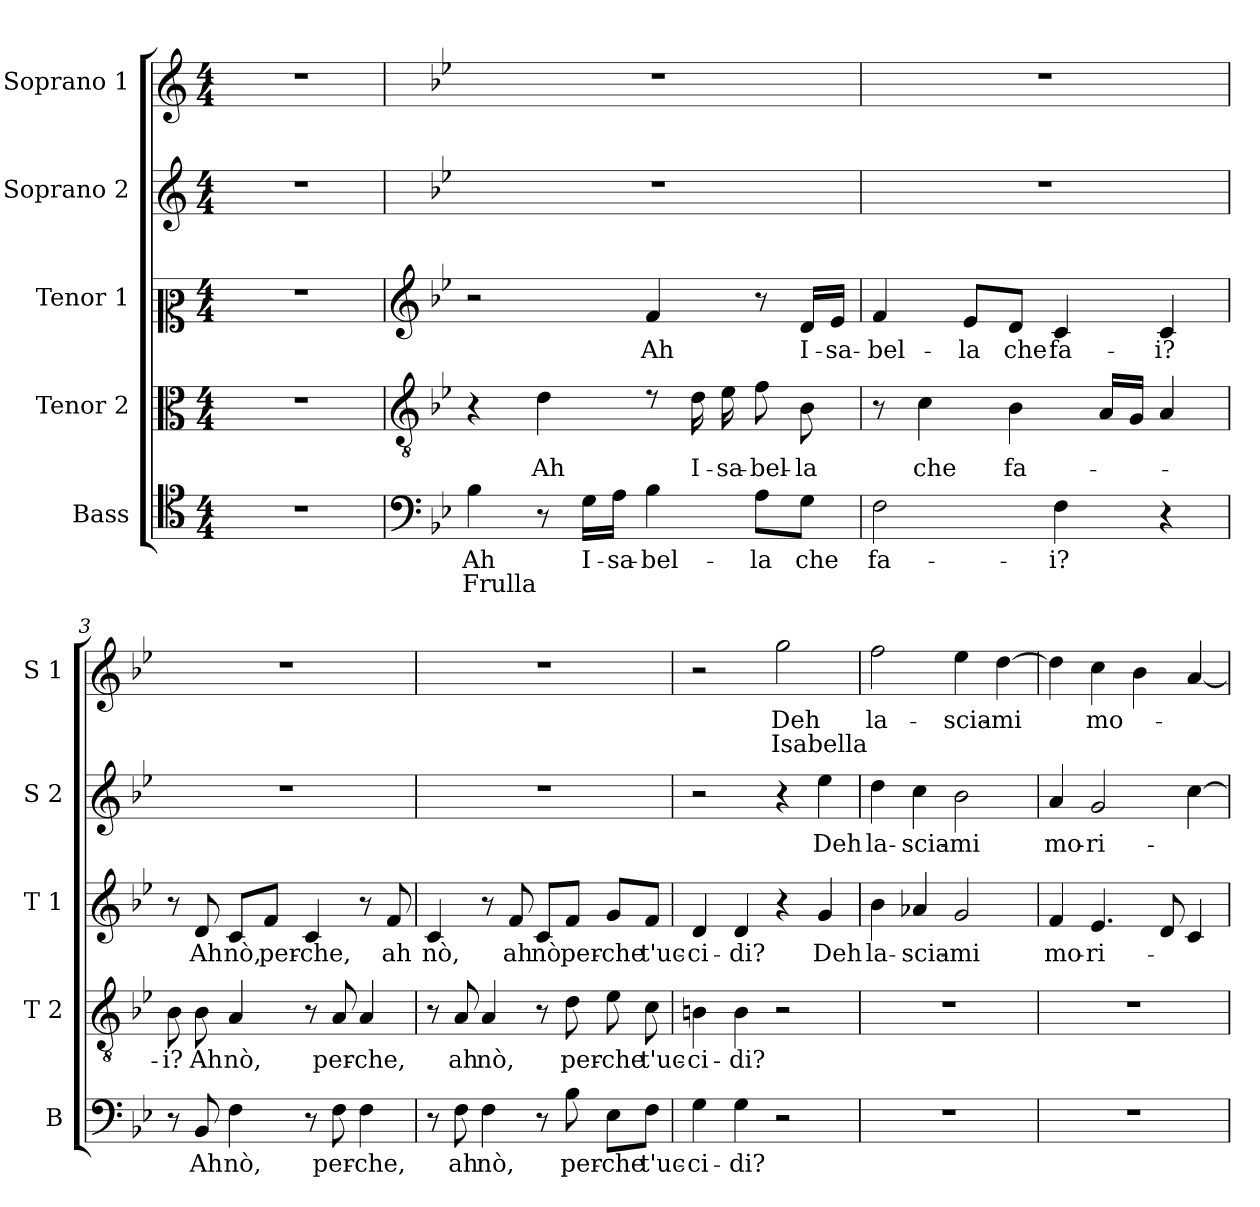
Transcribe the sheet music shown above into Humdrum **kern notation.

**kern	**text	**text	**kern	**text	**kern	**text	**kern	**text	**kern	**text	**text
*part5	*part5	*part5	*part4	*part4	*part3	*part3	*part2	*part2	*part1	*part1	*part1
*staff5	*staff5	*staff5	*staff4	*staff4	*staff3	*staff3	*staff2	*staff2	*staff1	*staff1	*staff1
*I"Bass	*	*	*I"Tenor 2	*	*I"Tenor 1	*	*I"Soprano 2	*	*I"Soprano 1	*	*
*I'B	*	*	*I'T 2	*	*I'T 1	*	*I'S 2	*	*I'S 1	*	*
*clefC4	*	*	*clefC3	*	*clefC2	*	*clefG2	*	*clefG2	*	*
*k[]	*	*	*k[]	*	*k[]	*	*k[]	*	*k[]	*	*
*C:	*	*	*C:	*	*C:	*	*C:	*	*C:	*	*
*M4/4	*	*	*M4/4	*	*M4/4	*	*M4/4	*	*M4/4	*	*
=	=	=	=	=	=	=	=	=	=	=	=
1r	.	.	1r	.	1r	.	1r	.	1r	.	.
=1	=1	=1	=1	=1	=1	=1	=1	=1	=1	=1	=1
*clefF4	*	*	*clefGv2	*	*clefG2	*	*	*	*	*	*
*k[b-e-]	*	*	*k[b-e-]	*	*k[b-e-]	*	*k[b-e-]	*	*k[b-e-]	*	*
*B-:	*	*	*B-:	*	*B-:	*	*B-:	*	*B-:	*	*
!	!LO:LY:b	!LO:LY:a	!	!	!	!	!	!	!	!	!
4B-\	Ah	Frulla	4r	.	2r	.	1r	.	1r	.	.
!	!	!	!	!LO:LY:b	!	!	!	!	!	!	!
8r	.	.	4d\	Ah	.	.	.	.	.	.	.
!	!LO:LY:b	!	!	!	!	!	!	!	!	!	!
16G\LL	I-	.	.	.	.	.	.	.	.	.	.
!	!LO:LY:b	!	!	!	!	!	!	!	!	!	!
16A\JJ	-sa-	.	.	.	.	.	.	.	.	.	.
!	!LO:LY:b	!	!	!	!	!LO:LY:b	!	!	!	!	!
4B-\	-bel-	.	8rc	.	4f/	Ah	.	.	.	.	.
!	!	!	!	!LO:LY:b	!	!	!	!	!	!	!
.	.	.	16d\	I-	.	.	.	.	.	.	.
!	!	!	!	!LO:LY:b	!	!	!	!	!	!	!
.	.	.	16e-\	-sa-	.	.	.	.	.	.	.
!	!LO:LY:b	!	!	!LO:LY:b	!	!	!	!	!	!	!
8A\L	-la	.	8f\	-bel-	8r	.	.	.	.	.	.
!	!LO:LY:b	!	!	!LO:LY:b	!	!LO:LY:b	!	!	!	!	!
8G\J	che	.	8B-\	-la	16d/LL	I-	.	.	.	.	.
!	!	!	!	!	!	!LO:LY:b	!	!	!	!	!
.	.	.	.	.	16e-/JJ	-sa-	.	.	.	.	.
=2	=2	=2	=2	=2	=2	=2	=2	=2	=2	=2	=2
!	!LO:LY:b	!	!	!	!	!LO:LY:b	!	!	!	!	!
2F\	fa-	.	8r	.	4f/	-bel-	1r	.	1r	.	.
!	!	!	!	!LO:LY:b	!	!	!	!	!	!	!
.	.	.	4c\	che	.	.	.	.	.	.	.
!	!	!	!	!	!	!LO:LY:b	!	!	!	!	!
.	.	.	.	.	8e-/L	-la	.	.	.	.	.
!	!	!	!	!LO:LY:b	!	!LO:LY:b	!	!	!	!	!
.	.	.	4B-\	fa-	8d/J	che	.	.	.	.	.
!	!LO:LY:b	!	!	!	!	!LO:LY:b	!	!	!	!	!
4F\	-i?	.	.	.	4c/	fa-	.	.	.	.	.
.	.	.	16A/LL	.	.	.	.	.	.	.	.
.	.	.	16G/JJ	.	.	.	.	.	.	.	.
!	!	!	!	!	!	!LO:LY:b	!	!	!	!	!
4r	.	.	4A/	.	4c/	-i?	.	.	.	.	.
=3	=3	=3	=3	=3	=3	=3	=3	=3	=3	=3	=3
!	!	!	!	!LO:LY:b	!	!	!	!	!	!	!
8r	.	.	8B-\	-i?	8r	.	1r	.	1r	.	.
!	!LO:LY:b	!	!	!LO:LY:b	!	!LO:LY:b	!	!	!	!	!
8BB-/	Ah	.	8B-\	Ah	8d/	Ah	.	.	.	.	.
!	!LO:LY:b	!	!	!LO:LY:b	!	!LO:LY:b	!	!	!	!	!
4F\	nò,	.	4A/	nò,	8c/L	nò,	.	.	.	.	.
!	!	!	!	!	!	!LO:LY:b	!	!	!	!	!
.	.	.	.	.	8f/J	per-	.	.	.	.	.
!	!	!	!	!	!	!LO:LY:b	!	!	!	!	!
8r	.	.	8r	.	4c/	-che,	.	.	.	.	.
!	!LO:LY:b	!	!	!LO:LY:b	!	!	!	!	!	!	!
8F\	per-	.	8A/	per-	.	.	.	.	.	.	.
!	!LO:LY:b	!	!	!LO:LY:b	!	!	!	!	!	!	!
4F\	-che,	.	4A/	-che,	8r	.	.	.	.	.	.
!	!	!	!	!	!	!LO:LY:b	!	!	!	!	!
.	.	.	.	.	8f/	ah	.	.	.	.	.
!!LO:LB:g=z
=4	=4	=4	=4	=4	=4	=4	=4	=4	=4	=4	=4
!	!	!	!	!	!	!LO:LY:b	!	!	!	!	!
8r	.	.	8r	.	4c/	nò,	1r	.	1r	.	.
!	!LO:LY:b	!	!	!LO:LY:b	!	!	!	!	!	!	!
8F\	ah	.	8A/	ah	.	.	.	.	.	.	.
!	!LO:LY:b	!	!	!LO:LY:b	!	!	!	!	!	!	!
4F\	nò,	.	4A/	nò,	8r	.	.	.	.	.	.
!	!	!	!	!	!	!LO:LY:b	!	!	!	!	!
.	.	.	.	.	8f/	ah	.	.	.	.	.
!	!	!	!	!	!	!LO:LY:b	!	!	!	!	!
8r	.	.	8r	.	8c/L	nò	.	.	.	.	.
!	!LO:LY:b	!	!	!LO:LY:b	!	!LO:LY:b	!	!	!	!	!
8B-\	per-	.	8d\	per-	8f/J	per-	.	.	.	.	.
!	!LO:LY:b	!	!	!LO:LY:b	!	!LO:LY:b	!	!	!	!	!
8E-\L	-che	.	8e-\	-che	8g/L	-che	.	.	.	.	.
!	!LO:LY:b	!	!	!LO:LY:b	!	!LO:LY:b	!	!	!	!	!
8F\J	t'uc-	.	8c\	t'uc-	8f/J	t'uc-	.	.	.	.	.
=5	=5	=5	=5	=5	=5	=5	=5	=5	=5	=5	=5
!	!LO:LY:b	!	!	!LO:LY:b	!	!LO:LY:b	!	!	!	!	!
4G\	-ci-	.	4Bn\	-ci-	4d/	-ci-	2r	.	2r	.	.
!	!LO:LY:b	!	!	!LO:LY:b	!	!LO:LY:b	!	!	!	!	!
4G\	-di?	.	4B\	-di?	4d/	-di?	.	.	.	.	.
!	!	!	!	!	!	!	!	!	!	!LO:LY:b	!LO:LY:a
2r	.	.	2r	.	4r	.	4r	.	2gg\	Deh	Isabella
!	!	!	!	!	!	!LO:LY:b	!	!LO:LY:b	!	!	!
.	.	.	.	.	4g/	Deh	4ee-\	Deh	.	.	.
=6	=6	=6	=6	=6	=6	=6	=6	=6	=6	=6	=6
!	!	!	!	!	!	!LO:LY:b	!	!LO:LY:b	!	!LO:LY:b	!
1r	.	.	1r	.	4b-\	la-	4dd\	la-	2ff\	la-	.
!	!	!	!	!	!	!LO:LY:b	!	!LO:LY:b	!	!	!
.	.	.	.	.	4a-X/	-scia-	4cc\	-scia-	.	.	.
!	!	!	!	!	!	!LO:LY:b	!	!LO:LY:b	!	!LO:LY:b	!
.	.	.	.	.	2g/	-mi	2b-\	-mi	4ee-\	-scia-	.
!	!	!	!	!	!	!	!	!	!	!LO:LY:b	!
.	.	.	.	.	.	.	.	.	[4dd\	-mi	.
=7	=7	=7	=7	=7	=7	=7	=7	=7	=7	=7	=7
!	!	!	!	!	!	!LO:LY:b	!	!LO:LY:b	!	!	!
1r	.	.	1r	.	4f/	mo-	4a/	mo-	4dd\]	.	.
!	!	!	!	!	!	!LO:LY:b	!	!LO:LY:b	!	!LO:LY:b	!
.	.	.	.	.	4.e-/	-ri-	2g/	-ri-	4cc\	mo-	.
.	.	.	.	.	.	.	.	.	4b-\	.	.
.	.	.	.	.	8d/	.	.	.	.	.	.
.	.	.	.	.	4c/	.	[4cc\	.	[4a/	.	.
=	=	=	=	=	=	=	=	=	=	=	=
*-	*-	*-	*-	*-	*-	*-	*-	*-	*-	*-	*-
